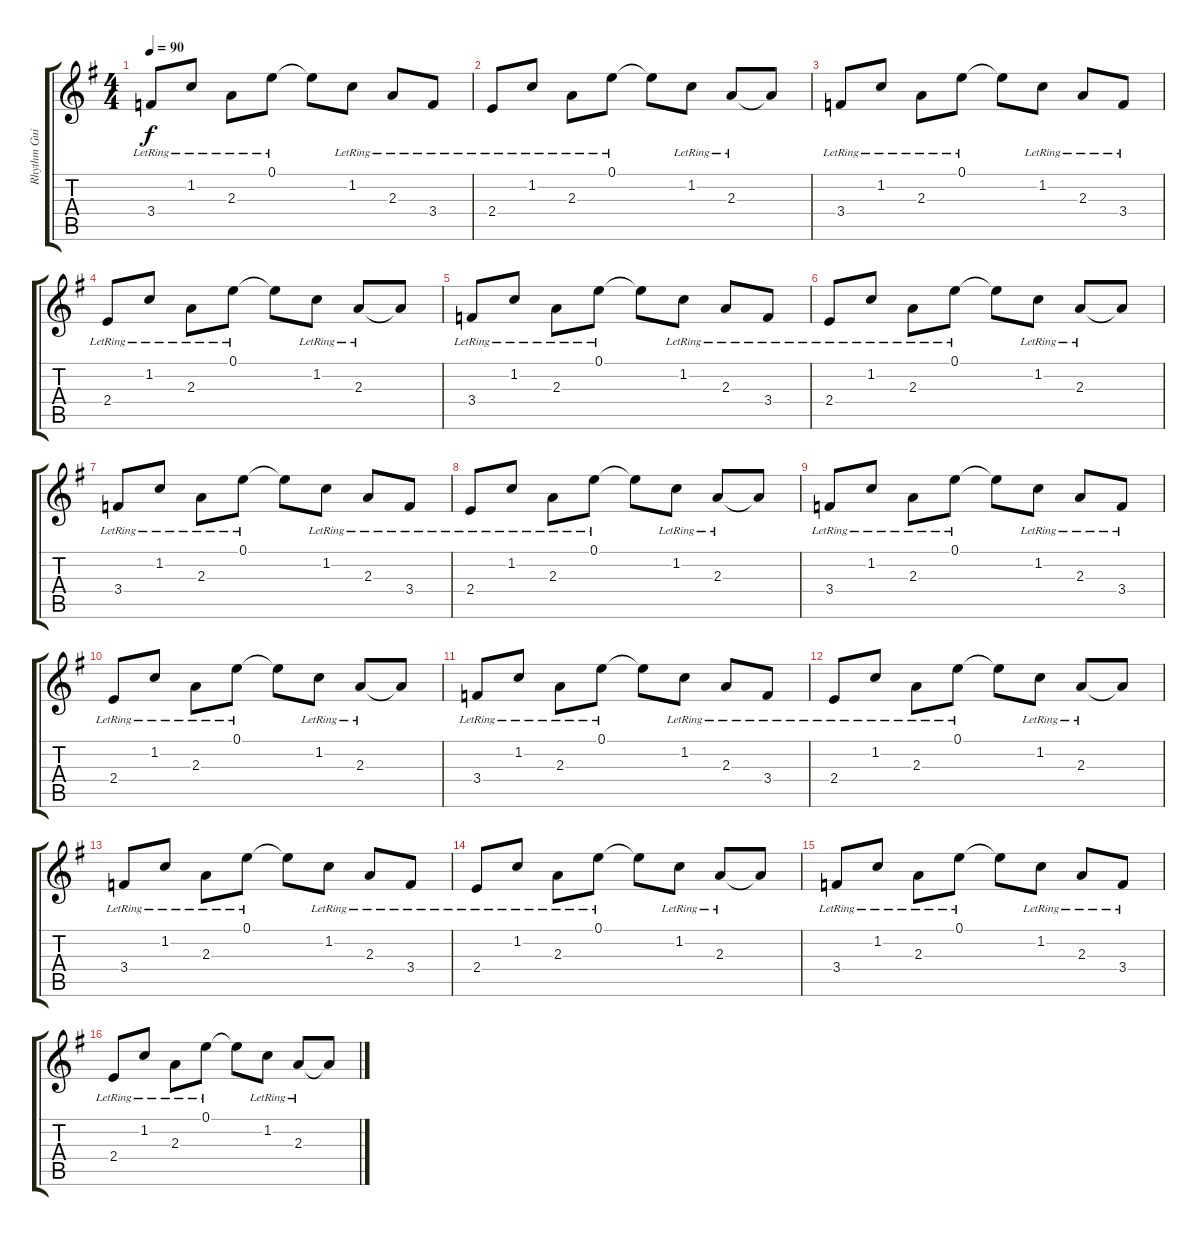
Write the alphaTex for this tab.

\track ("Rhythm Guitar" "Rhythm Gui") {instrument electricguitarclean}
\staff {score tabs}
\tuning (E4 B3 G3 D3 A2 E2) {hide}
\ts (4 4)
\tempo 90
\clef g2
\ks g
3.4{lr}.8{dy f volume 7 balance 2} 1.2{lr}.8 2.3{lr}.8 0.1{lr}.8 0.1{t}.8 1.2{lr}.8 2.3{lr}.8 3.4{lr}.8 |
2.4{lr}.8 1.2{lr}.8 2.3{lr}.8 0.1{lr}.8 0.1{t}.8 1.2{lr}.8 2.3{lr}.8 2.3{t}.8 |
3.4{lr}.8{volume 7 balance 2} 1.2{lr}.8 2.3{lr}.8 0.1{lr}.8 0.1{t}.8 1.2{lr}.8 2.3{lr}.8 3.4{lr}.8 |
2.4{lr}.8 1.2{lr}.8 2.3{lr}.8 0.1{lr}.8 0.1{t}.8 1.2{lr}.8 2.3{lr}.8 2.3{t}.8 |
3.4{lr}.8{volume 7 balance 2} 1.2{lr}.8 2.3{lr}.8 0.1{lr}.8 0.1{t}.8 1.2{lr}.8 2.3{lr}.8 3.4{lr}.8 |
2.4{lr}.8 1.2{lr}.8 2.3{lr}.8 0.1{lr}.8 0.1{t}.8 1.2{lr}.8 2.3{lr}.8 2.3{t}.8 |
3.4{lr}.8{volume 7 balance 2} 1.2{lr}.8 2.3{lr}.8 0.1{lr}.8 0.1{t}.8 1.2{lr}.8 2.3{lr}.8 3.4{lr}.8 |
2.4{lr}.8 1.2{lr}.8 2.3{lr}.8 0.1{lr}.8 0.1{t}.8 1.2{lr}.8 2.3{lr}.8 2.3{t}.8 |
3.4{lr}.8{volume 7 balance 2} 1.2{lr}.8 2.3{lr}.8 0.1{lr}.8 0.1{t}.8 1.2{lr}.8 2.3{lr}.8 3.4{lr}.8 |
2.4{lr}.8 1.2{lr}.8 2.3{lr}.8 0.1{lr}.8 0.1{t}.8 1.2{lr}.8 2.3{lr}.8 2.3{t}.8 |
3.4{lr}.8{volume 7 balance 2} 1.2{lr}.8 2.3{lr}.8 0.1{lr}.8 0.1{t}.8 1.2{lr}.8 2.3{lr}.8 3.4{lr}.8 |
2.4{lr}.8 1.2{lr}.8 2.3{lr}.8 0.1{lr}.8 0.1{t}.8 1.2{lr}.8 2.3{lr}.8 2.3{t}.8 |
3.4{lr}.8{volume 7 balance 2} 1.2{lr}.8 2.3{lr}.8 0.1{lr}.8 0.1{t}.8 1.2{lr}.8 2.3{lr}.8 3.4{lr}.8 |
2.4{lr}.8 1.2{lr}.8 2.3{lr}.8 0.1{lr}.8 0.1{t}.8 1.2{lr}.8 2.3{lr}.8 2.3{t}.8 |
3.4{lr}.8{volume 7 balance 2} 1.2{lr}.8 2.3{lr}.8 0.1{lr}.8 0.1{t}.8 1.2{lr}.8 2.3{lr}.8 3.4{lr}.8 |
2.4{lr}.8 1.2{lr}.8 2.3{lr}.8 0.1{lr}.8 0.1{t}.8 1.2{lr}.8 2.3{lr}.8 2.3{t}.8
